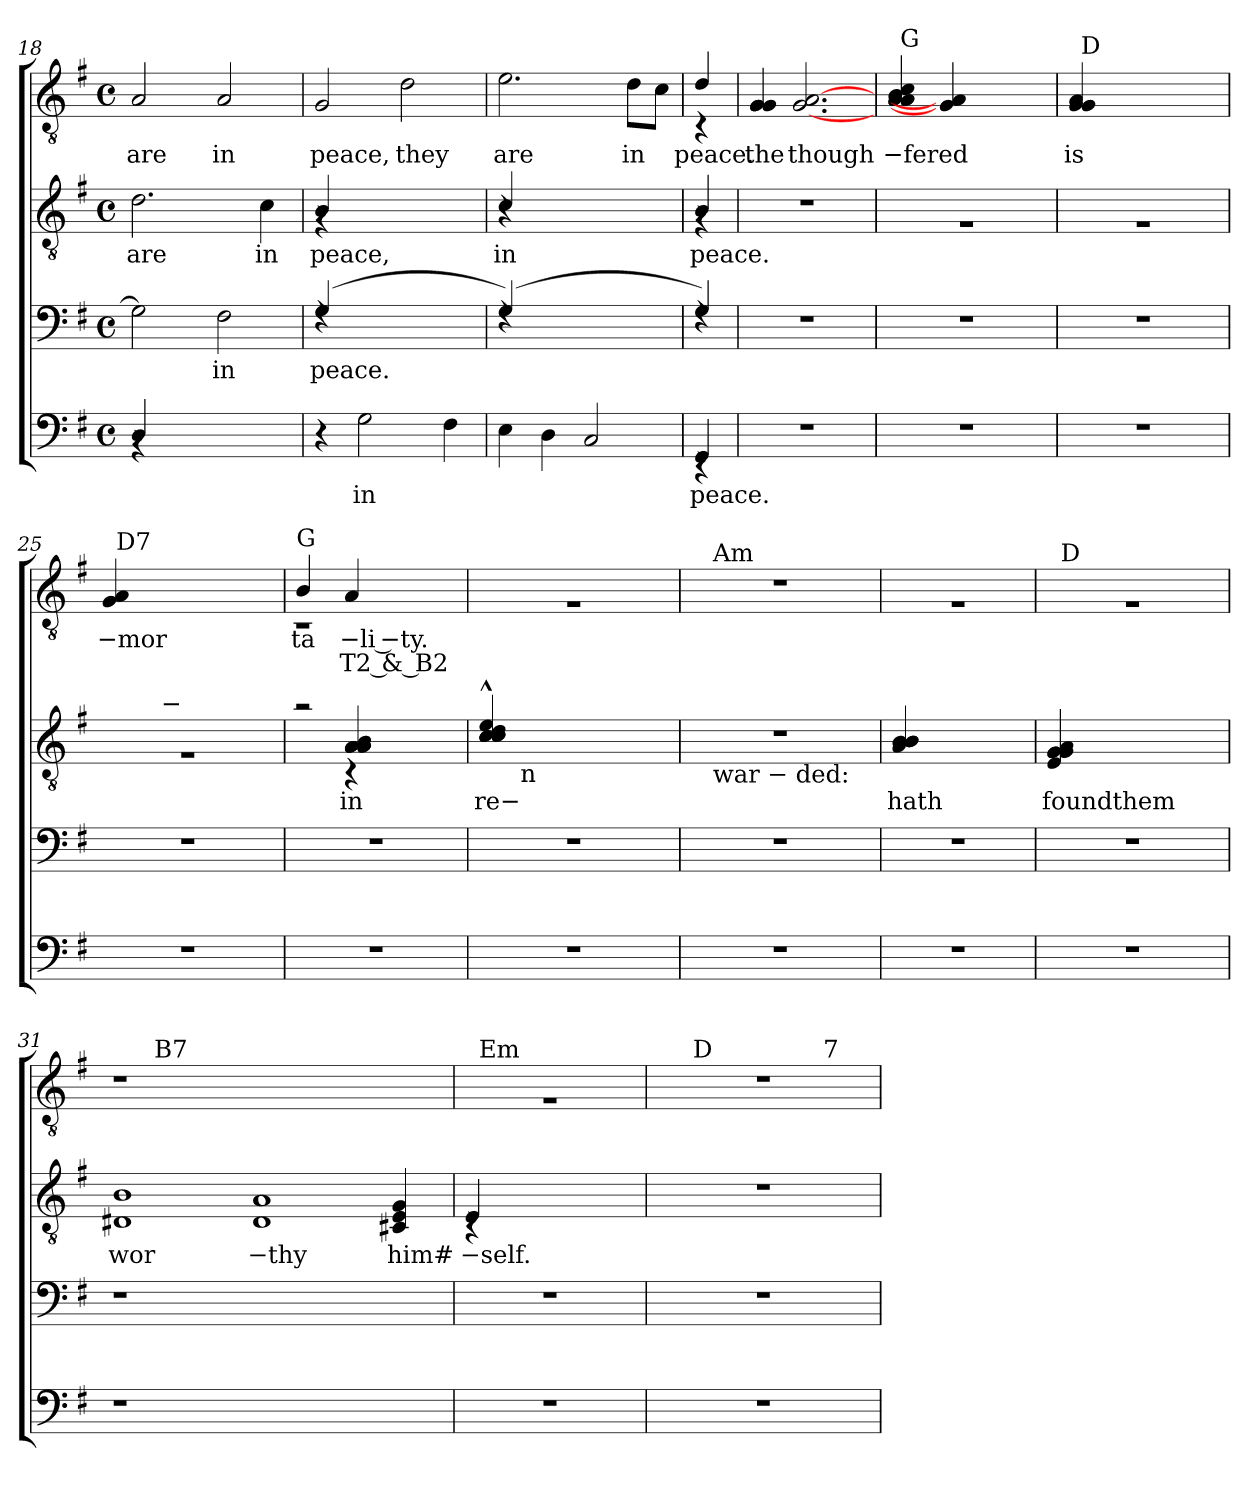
**kern	**text	**kern	**text	**kern	**text	**kern	**text	**text
*part4	*part4	*part3	*part3	*part2	*part2	*part1	*part1	*part1
*staff4	*staff4	*staff3	*staff3	*staff2	*staff2	*staff1	*staff1	*staff1
*clefF4	*	*clefF4	*	*clefGv2	*	*clefGv2	*	*
*k[f#]	*	*k[f#]	*	*k[f#]	*	*k[f#]	*	*
*G:	*	*G:	*	*G:	*	*G:	*	*
*M4/4	*	*M4/4	*	*M4/4	*	*M4/4	*	*
*met(c)	*	*met(c)	*	*met(c)	*	*met(c)	*	*
=18	=18	=18	=18	=18	=18	=18	=18	=18
!LO:N:head=solid	!	!	!	!	!LO:LY:b	!	!LO:LY:b	!
*^	*	*	*	*	*	*	*	*
4D/	4rBB	.	2G\]	.	2.d\	are	2A</	are	.
2.ryy	2.ryy	.	.	.	.	.	.	.	.
!	!	!	!	!LO:LY:b	!	!	!	!LO:LY:b	!
.	.	.	2F#\	in	.	.	2A</	in	.
!	!	!	!	!	!	!LO:LY:b	!	!	!
.	.	.	.	.	4c\	in	.	.	.
*v	*v	*	*	*	*	*	*	*	*
=19	=19	=19	=19	=19	=19	=19	=19	=19
!	!	!LO:N:head=solid	!LO:LY:b	!LO:N:head=solid	!LO:LY:b	!	!LO:LY:b	!
*	*	*^	*	*^	*	*	*	*
4r	.	(4G/	4rE	peace.	4B/	4rG	peace,	2G/	peace,	.
!	!LO:LY:b	!	!	!	!	!	!	!	!	!
2G\	in	2.ryy	2.ryy	.	2.ryy	2.ryy	.	.	.	.
!	!	!	!	!	!	!	!	!	!LO:LY:b	!
.	.	.	.	.	.	.	.	2d\	they	.
4F#\	.	.	.	.	.	.	.	.	.	.
=20	=20	=20	=20	=20	=20	=20	=20	=20	=20	=20
!	!	!LO:N:head=solid	!	!	!LO:N:head=solid	!	!LO:LY:b	!	!LO:LY:b	!
4E\	.	(4G/)	4rE	.	4c/	4rA	in	2.e\	are	.
4D\	.	2.ryy	2.ryy	.	2.ryy	2.ryy	.	.	.	.
2C/	.	.	.	.	.	.	.	.	.	.
!	!	!	!	!	!	!	!	!	!LO:LY:b	!
.	.	.	.	.	.	.	.	8d\L	in	.
.	.	.	.	.	.	.	.	8c\J	.	.
=21	=21	=21	=21	=21	=21	=21	=21	=21	=21	=21
!LO:N:head=solid	!LO:LY:b	!LO:N:head=solid	!	!	!LO:N:head=solid	!	!LO:LY:b	!LO:N:head=solid	!LO:LY:b	!
*^	*	*	*	*	*	*	*	*^	*	*
4GG/	4rEE	peace.	4G/)	4rE	.	4B/	4rG	peace.	4d/	4rC	peace.	.
!!LO:LB:g=z
=22!	=22!	=22!	=22!	=22!	=22!	=22!	=22!	=22!	=22!	=22!	=22!	=22!
!	!	!	!	!	!	!	!	!	!LO:TX:a:t=T1 & B1	!	!	!
!	!	!	!	!	!	!LO:N:vis=1	!	!	!LO:N:n=3:head=solid	!	!LO:LY:b	!
*v	*v	*	*	*	*	*v	*v	*	*v	*v	*	*
*	*	*v	*v	*	*	*	*	*	*
1r	.	1r	.	1r	.	4G/ 4G/ 4G/	the	.
!	!	!	!	!	!	!	!LO:LY:b	!
.	.	.	.	.	.	[2.G [2.A	though	.
=23	=23	=23	=23	=23	=23	=23	=23	=23
!	!	!	!	!LO:N:vis=1	!	!LO:N:n=1:head=solid	!	!
!	!	!	!	!	!	!LO:N:n=2:head=solid	!	!
!	!	!	!	!	!	!LO:N:n=3:head=solid	!	!
!	!	!	!	!	!	!LO:N:n=4:head=solid	!	!
!	!	!	!	!	!	!LO:N:n=5:head=solid	!	!
!	!	!	!	!	!	!LO:N:n=6:head=solid	!LO:LY:b	!
*	*	*	*	*	*	*^	*	*
1r	.	1r	.	1rA	.	4A/ 4A/ 4A/ 4A/ 4B/ 4c/	32ryy	−fered	.
!	!	!	!	!	!	!	!LO:TX:a:t=G	!	!
.	.	.	.	.	.	.	2ryy	.	.
.	.	.	.	.	.	4G] 4A]	.	.	.
.	.	.	.	.	.	2ryy	.	.	.
.	.	.	.	.	.	.	4...ryy	.	.
=24	=24	=24	=24	=24	=24	=24	=24	=24	=24
!	!	!	!	!LO:N:vis=1	!	!LO:N:n=1:head=solid	!	!	!
!	!	!	!	!	!	!LO:N:n=2:head=solid	!	!	!
!	!	!	!	!	!	!LO:N:n=3:head=solid	!	!LO:LY:b:rj	!
1r	.	1r	.	1rA	.	4G/ 4G/ 4A/	32ryy	is	.
!	!	!	!	!	!	!	!LO:TX:a:t=D	!	!
.	.	.	.	.	.	.	2ryy	.	.
.	.	.	.	.	.	2.ryy	.	.	.
.	.	.	.	.	.	.	4...ryy	.	.
=25	=25	=25	=25	=25	=25	=25	=25	=25	=25
!	!	!	!	!LO:N:vis=1	!	!LO:N:n=1:head=solid	!	!	!
!	!	!	!	!	!	!LO:N:n=2:head=solid	!	!LO:LY:b:rj	!
*	*	*	*	*^	*	*	*	*	*
1r	.	1r	.	1rA	4ryy	.	4G/ 4A/	32ryy	−mor	.
!	!	!	!	!	!	!	!	!LO:TX:a:t=D7	!	!
.	.	.	.	.	.	.	.	2ryy	.	.
!	!	!	!	!	!LO:TX:a:t=−	!	!	!	!	!
.	.	.	.	.	2.ryy	.	2.ryy	.	.	.
.	.	.	.	.	.	.	.	4...ryy	.	.
!!LO:LB:g=z	!!
=26	=26	=26	=26	=26	=26	=26	=26	=26	=26	=26
*	*	*	*	*	*^	*	*	*	*	*
!	!	!	!	!	!	!	!	!LO:TX:a:t=G	!	!	!
!	!	!	!	!	!	!	!	!LO:N:head=solid	!LO:N:vis=1	!LO:LY:b	!
1r	.	1r	.	2ra	4ryy	4ryy	.	4B/	2rC	ta	.
!	!	!	!	!	!	!LO:N:n=1:head=solid	!	!	!	!	!
!	!	!	!	!	!	!LO:N:n=2:head=solid	!	!	!	!	!
!	!	!	!	!	!	!LO:N:n=3:head=solid	!	!	!	!	!
!	!	!	!	!	!	!LO:N:n=4:head=solid	!	!	!	!	!
!	!	!	!	!	!	!LO:N:n=5:head=solid	!	!	!	!	!
!	!	!	!	!	!	!LO:N:n=6:head=solid	!LO:LY:b	!LO:N:head=solid	!	!LO:LY:b:rj	!LO:LY:b:rj
.	.	.	.	.	4rC	4A/ 4A/ 4A/ 4A/ 4A/ 4B/	in	4A/	.	−li −ty.	T2 & B2
.	.	.	.	2ryy	2ryy	2ryy	.	2ryy	2ryy	.	.
=27	=27	=27	=27	=27	=27	=27	=27	=27	=27	=27	=27
!	!	!	!	!	!	!	!	!LO:TX:a:t=E7	!	!	!
!	!	!	!	!LO:N:n=1:head=solid	!	!	!	!	!	!	!
!	!	!	!	!LO:N:n=2:head=solid	!	!	!	!	!	!	!
!	!	!	!	!LO:N:n=3:head=solid	!	!	!	!	!	!	!
!	!	!	!	!LO:N:n=4:head=solid	!	!	!	!	!	!	!
!	!	!	!	!LO:N:n=5:head=solid	!	!	!	!	!	!	!
!	!	!	!	!LO:N:n=6:head=solid	!	!	!	!	!	!	!
!	!	!	!	!LO:N:n=7:head=solid	!	!	!LO:LY:b	!LO:N:vis=1	!	!	!
*	*	*	*	*	*v	*v	*	*	*	*	*
*	*	*	*	*	*	*	*v	*v	*	*
1r	.	1r	.	4c/^^> 4c/^^> 4c/^^> 4c/^^> 4c/^^> 4d/^^> 4e/^^>	8.ryy	re−	1rA	.	.
!	!	!	!	!	!LO:TX:b:t=n	!	!	!	!
.	.	.	.	.	2ryy	.	.	.	.
.	.	.	.	2.ryy	.	.	.	.	.
.	.	.	.	.	4ryy	.	.	.	.
.	.	.	.	.	16ryy	.	.	.	.
=28	=28	=28	=28	=28	=28	=28	=28	=28	=28
*	*	*	*	*	*	*	*^	*	*
1r	.	1r	.	1r	16.ryy	.	1r	16.ryy	.	.
!	!	!	!	!	!	!	!	!LO:TX:a:t=Am	!	!
!	!	!	!	!	!LO:TX:b:t=war − ded&colon;	!	!	!	!	!
.	.	.	.	.	2ryy	.	.	2ryy	.	.
.	.	.	.	.	4ryy	.	.	4ryy	.	.
.	.	.	.	.	8ryy	.	.	8ryy	.	.
.	.	.	.	.	32ryy	.	.	32ryy	.	.
!!LO:LB:g=z
=29	=29	=29	=29	=29	=29	=29	=29	=29	=29	=29
!	!	!	!	!LO:N:n=1:head=solid	!	!	!	!	!	!
!	!	!	!	!LO:N:n=2:head=solid	!	!	!	!	!	!
!	!	!	!	!LO:N:n=3:head=solid	!	!	!	!	!	!
!	!	!	!	!LO:N:n=4:head=solid	!	!LO:LY:b	!LO:N:vis=1	!	!	!
*	*	*	*	*v	*v	*	*	*	*	*
*	*	*	*	*	*	*v	*v	*	*
1r	.	1r	.	4A/ 4B/ 4B/ 4B/	hath	1rA	.	.
.	.	.	.	2.ryy	.	.	.	.
=30	=30	=30	=30	=30	=30	=30	=30	=30
!	!	!	!	!LO:N:n=2:head=solid	!	!	!	!
!	!	!	!	!LO:N:n=3:head=solid	!	!	!	!
!	!	!	!	!LO:N:n=4:head=solid	!LO:LY:b:rj	!LO:N:vis=1	!	!
*	*	*	*	*	*	*^	*	*
1r	.	1r	.	4E/ 4G/ 4G/ 4G/ 4A/	foundthem	1rA	32ryy	.	.
!	!	!	!	!	!	!	!LO:TX:a:t=D	!	!
.	.	.	.	.	.	.	2ryy	.	.
.	.	.	.	2.ryy	.	.	.	.	.
.	.	.	.	.	.	.	4...ryy	.	.
=31	=31	=31	=31	=31	=31	=31	=31	=31	=31
!	!	!	!	!	!LO:LY:b	!LO:N:vis=1	!	!	!
1r	.	1r	.	1D#X 1B	wor	1r	8.ryy	.	.
!	!	!	!	!	!	!	!LO:TX:a:t=B7	!	!
.	.	.	.	.	.	.	1ryy	.	.
!	!	!	!	!	!LO:LY:b:rj	!	!	!	!
1ryy	.	1ryy	.	1D# 1A	−thy	1ryy	.	.	.
.	.	.	.	.	.	.	1ryy	.	.
!	!	!	!	!LO:N:n=2:head=solid	!LO:LY:b	!	!	!	!
4ryy	.	4ryy	.	4C#X/ 4E/ 4G/	him#	4ryy	.	.	.
.	.	.	.	.	.	.	16ryy	.	.
=32	=32	=32	=32	=32	=32	=32	=32	=32	=32
!	!	!	!	!LO:N:head=solid	!LO:LY:b:rj	!LO:N:vis=1	!	!	!
*	*	*	*	*^	*	*	*	*	*
1r	.	1r	.	4E/	4rC	−self.	1rA	32ryy	.	.
!	!	!	!	!	!	!	!	!LO:TX:a:t=Em	!	!
.	.	.	.	.	.	.	.	2ryy	.	.
.	.	.	.	2.ryy	2.ryy	.	.	.	.	.
.	.	.	.	.	.	.	.	4...ryy	.	.
*	*	*	*	*v	*v	*	*	*	*	*
=33	=33	=33	=33	=33	=33	=33	=33	=33	=33
*	*	*	*	*	*	*	*^	*	*
1r	.	1r	.	1r	.	1r	8.ryy	2ryy	.	.
!	!	!	!	!	!	!	!LO:TX:a:t=D	!	!	!
.	.	.	.	.	.	.	2ryy	.	.	.
.	.	.	.	.	.	.	.	4ryy	.	.
.	.	.	.	.	.	.	4ryy	.	.	.
.	.	.	.	.	.	.	.	32ryy	.	.
!	!	!	!	!	!	!	!	!LO:TX:a:t=7	!	!
.	.	.	.	.	.	.	.	8..ryy	.	.
.	.	.	.	.	.	.	16ryy	.	.	.
*	*	*	*	*	*	*v	*v	*v	*	*
=	=	=	=	=	=	=	=	=
*-	*-	*-	*-	*-	*-	*-	*-	*-
